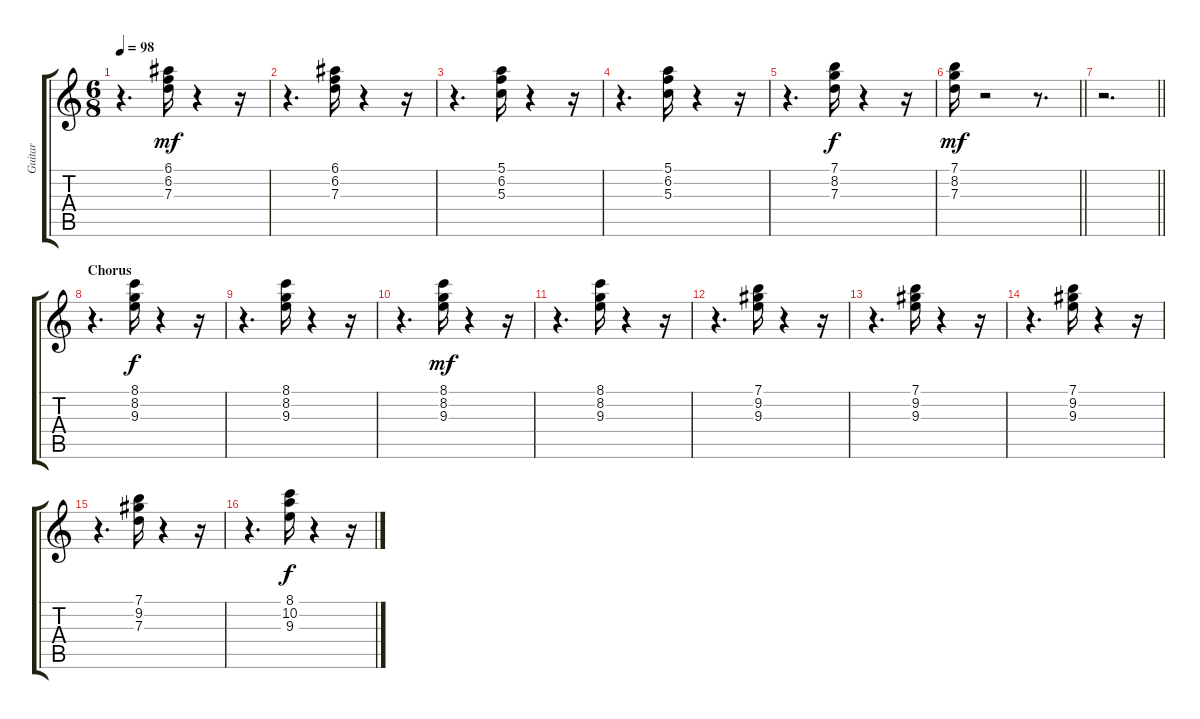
\track ("Guitar" "Guitar") {instrument electricguitarclean}
\staff {score tabs}
\tuning (E4 B3 G3 D3 A2 E2) {hide}
\ts (6 8)
\tempo 98
\clef g2
\ks c
r.4{d dy mf} (6.1 6.2 7.3).16 r.4 r.16 |
r.4{d} (6.1 6.2 7.3).16 r.4 r.16 |
r.4{d} (5.1 6.2 5.3).16 r.4 r.16 |
r.4{d} (5.1 6.2 5.3).16 r.4 r.16 |
r.4{d} (7.1 8.2 7.3).16{dy f} r.4 r.16 |
\barLineRight lightlight
(7.1 8.2 7.3).16{dy mf} r.2 r.8{d} |
\barLineRight lightlight
r.2{d} |
\section ("" "Chorus")
r.4{d} (8.1 8.2 9.3).16{dy f} r.4 r.16 |
r.4{d} (8.1 8.2 9.3).16 r.4 r.16 |
r.4{d} (8.1 8.2 9.3).16{dy mf} r.4 r.16 |
r.4{d} (8.1 8.2 9.3).16 r.4 r.16 |
r.4{d} (7.1 9.2 9.3).16 r.4 r.16 |
r.4{d} (7.1 9.2 9.3).16 r.4 r.16 |
r.4{d} (7.1 9.2 9.3).16 r.4 r.16 |
r.4{d} (7.1 9.2 7.3).16 r.4 r.16 |
r.4{d} (8.1 10.2 9.3).16{dy f} r.4 r.16
